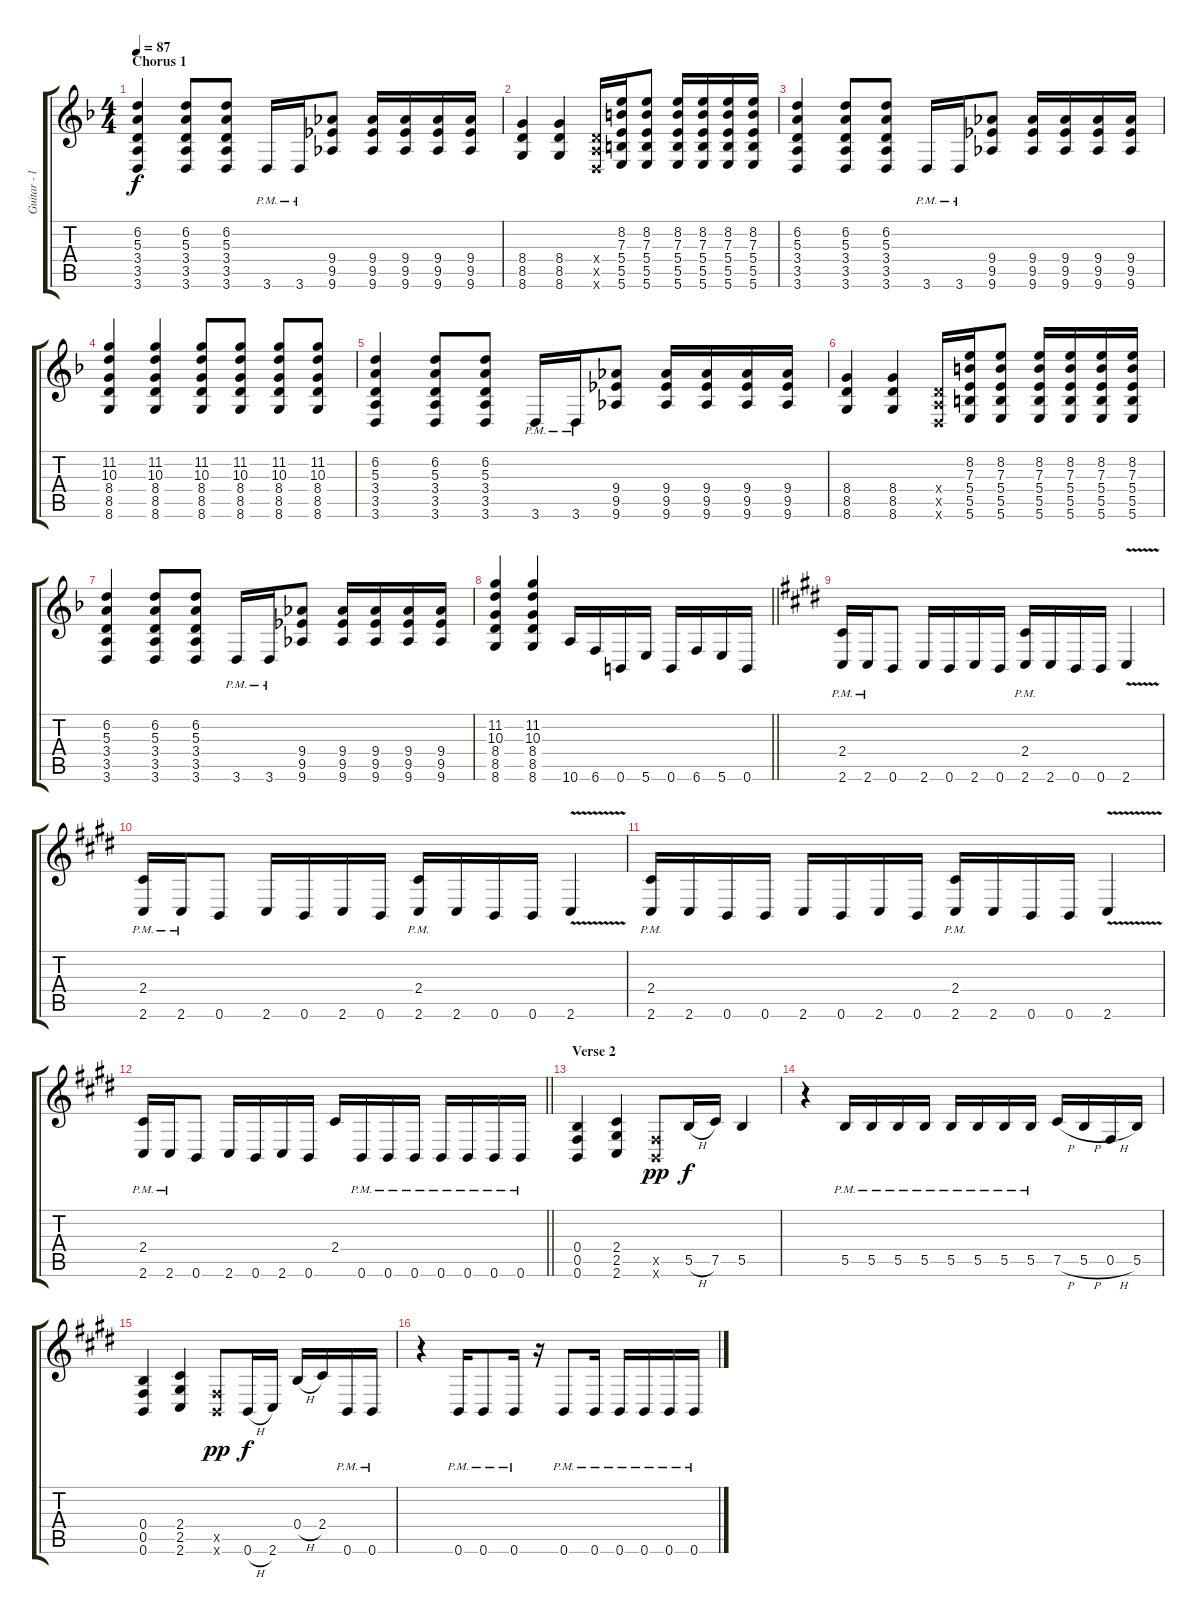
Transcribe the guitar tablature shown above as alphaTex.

\track ("Guitar - left" "Guitar - l") {instrument distortionguitar}
\staff {score tabs}
\tuning (Db4 Ab3 E3 B2 Gb2 B1) {hide}
\ts (4 4)
\section ("" "Chorus 1")
\tempo 87
\clef g2
\ks dminor
(6.2 5.3 3.4 3.5 3.6).4{dy f} (6.2 5.3 3.4 3.5 3.6).8 (6.2 5.3 3.4 3.5 3.6).8 3.6{pm}.16 3.6{pm}.16 (9.4 9.5 9.6).8 (9.4 9.5 9.6).16 (9.4 9.5 9.6).16 (9.4 9.5 9.6).16 (9.4 9.5 9.6).16 |
(8.4 8.5 8.6).4 (8.4 8.5 8.6).4 (3.4{x} 3.5{x} 3.6{x}).16 (8.2 7.3 5.4 5.5 5.6).16 (8.2 7.3 5.4 5.5 5.6).8 (8.2 7.3 5.4 5.5 5.6).16 (8.2 7.3 5.4 5.5 5.6).16 (8.2 7.3 5.4 5.5 5.6).16 (8.2 7.3 5.4 5.5 5.6).16 |
(6.2 5.3 3.4 3.5 3.6).4 (6.2 5.3 3.4 3.5 3.6).8 (6.2 5.3 3.4 3.5 3.6).8 3.6{pm}.16 3.6{pm}.16 (9.4 9.5 9.6).8 (9.4 9.5 9.6).16 (9.4 9.5 9.6).16 (9.4 9.5 9.6).16 (9.4 9.5 9.6).16 |
(11.2 10.3 8.4 8.5 8.6).4 (11.2 10.3 8.4 8.5 8.6).4 (11.2 10.3 8.4 8.5 8.6).8 (11.2 10.3 8.4 8.5 8.6).8 (11.2 10.3 8.4 8.5 8.6).8 (11.2 10.3 8.4 8.5 8.6).8 |
(6.2 5.3 3.4 3.5 3.6).4 (6.2 5.3 3.4 3.5 3.6).8 (6.2 5.3 3.4 3.5 3.6).8 3.6{pm}.16 3.6{pm}.16 (9.4 9.5 9.6).8 (9.4 9.5 9.6).16 (9.4 9.5 9.6).16 (9.4 9.5 9.6).16 (9.4 9.5 9.6).16 |
(8.4 8.5 8.6).4 (8.4 8.5 8.6).4 (3.4{x} 3.5{x} 3.6{x}).16 (8.2 7.3 5.4 5.5 5.6).16 (8.2 7.3 5.4 5.5 5.6).8 (8.2 7.3 5.4 5.5 5.6).16 (8.2 7.3 5.4 5.5 5.6).16 (8.2 7.3 5.4 5.5 5.6).16 (8.2 7.3 5.4 5.5 5.6).16 |
(6.2 5.3 3.4 3.5 3.6).4 (6.2 5.3 3.4 3.5 3.6).8 (6.2 5.3 3.4 3.5 3.6).8 3.6{pm}.16 3.6{pm}.16 (9.4 9.5 9.6).8 (9.4 9.5 9.6).16 (9.4 9.5 9.6).16 (9.4 9.5 9.6).16 (9.4 9.5 9.6).16 |
\barLineRight lightlight
(11.2 10.3 8.4 8.5 8.6).4 (11.2 10.3 8.4 8.5 8.6).4 10.6.16 6.6.16 0.6.16 5.6.16 0.6.16 6.6.16 5.6.16 0.6.16 |
\ks c#minor
(2.4 2.6{pm}).16 2.6{pm}.16 0.6.8 2.6.16 0.6.16 2.6.16 0.6.16 (2.4 2.6{pm}).16 2.6.16 0.6.16 0.6.16 2.6{v}.4 |
(2.4 2.6{pm}).16 2.6{pm}.16 0.6.8 2.6.16 0.6.16 2.6.16 0.6.16 (2.4 2.6{pm}).16 2.6.16 0.6.16 0.6.16 2.6{v}.4 |
(2.4 2.6{pm}).16 2.6.16 0.6.16 0.6.16 2.6.16 0.6.16 2.6.16 0.6.16 (2.4 2.6{pm}).16 2.6.16 0.6.16 0.6.16 2.6{v}.4 |
\barLineRight lightlight
(2.4 2.6{pm}).16 2.6{pm}.16 0.6.8 2.6.16 0.6.16 2.6.16 0.6.16 2.4.16 0.6{pm}.16 0.6{pm}.16 0.6{pm}.16 0.6{pm}.16 0.6{pm}.16 0.6{pm}.16 0.6{pm}.16 |
\section ("" "Verse 2")
(0.4 0.5 0.6).4 (2.4 2.5 2.6).4 (0.5{x} 0.6{x}).8{dy pp} 5.5{h}.16{dy f} 7.5.16 5.5.4 |
r.4 5.5{pm}.16 5.5{pm}.16 5.5{pm}.16 5.5{pm}.16 5.5{pm}.16 5.5{pm}.16 5.5{pm}.16 5.5{pm}.16 7.5{h}.16 5.5{h}.16 0.5{h}.16 5.5.16 |
(0.4 0.5 0.6).4 (2.4 2.5 2.6).4 (0.5{x} 0.6{x}).8{dy pp} 0.6{h}.16{dy f} 2.6.16 0.4{h}.16 2.4.16 0.6{pm}.16 0.6{pm}.16 |
r.4 0.6{pm}.16 0.6{pm}.8 0.6{pm}.16 r.16 0.6{pm}.8 0.6{pm}.16 0.6{pm}.16 0.6{pm}.16 0.6{pm}.16 0.6{pm}.16
